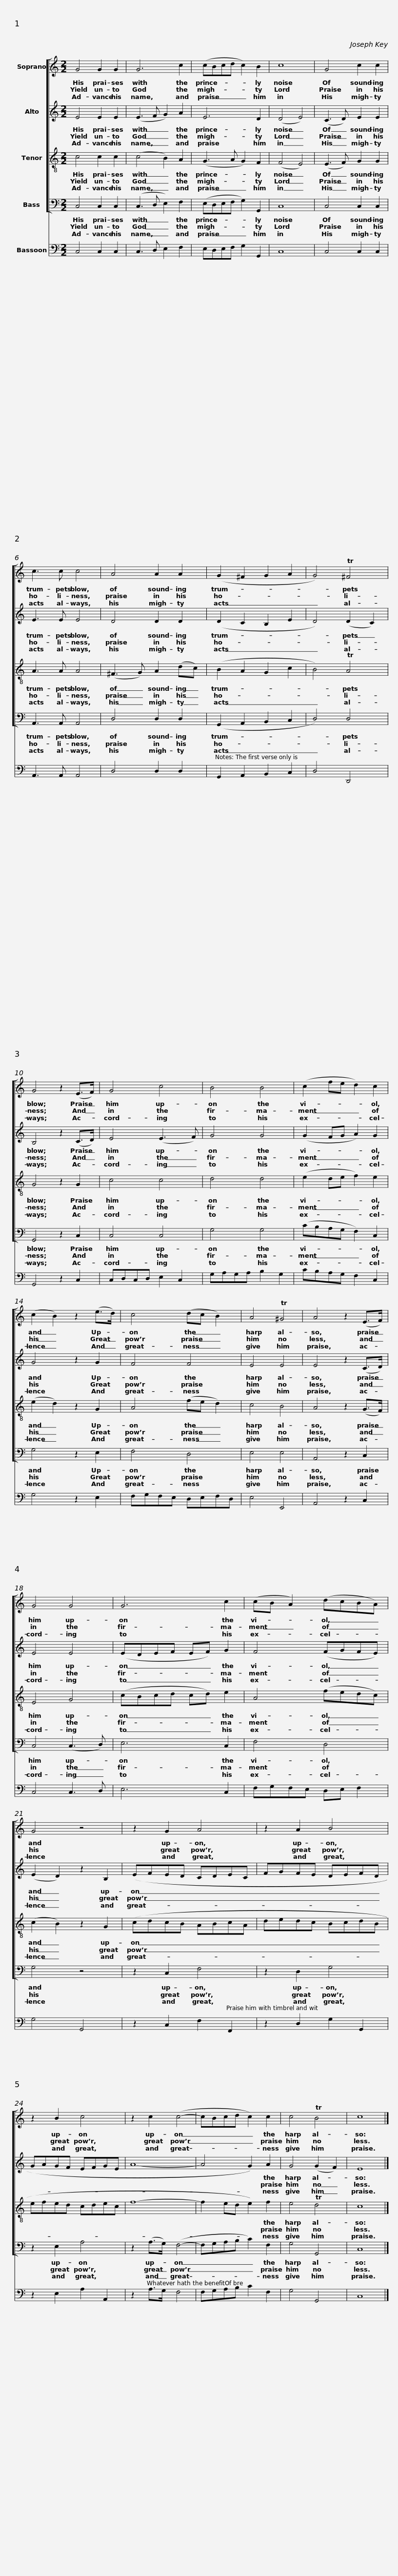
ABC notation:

X:1
%%score [ 1 2 3 4 ] 5
L:1/8
M:2/2
I:linebreak $
K:C
V:1 treble
V:2 treble
V:3 treble-8 transpose=-12
V:4 bass
V:5 bass
V:1
 G4 G2 G2 | G6 c2 | (cBcd c2) B2 | c8 | G4 c2 c2 |$ %5
 c3 c c4 | A4 A2 A2 |$ (G2 ^F2 G2 A2 | G4) T^F4 | G4 z2 (E>F) | %10
 G4 c4 | B4 B4 | (c2 fe d2) c2 | (c2 B2) z2 (e>d) |$ c4 (dc B2) | %15
 A4 T^G4 | A4 z2 (E>F) | G4 G4 | G6 c2 | (cB A2) (dcBA) |$ %20
 G4 z4 |$ z2 G2 A4 | z2 A2 B4 | z2 B2 c4 | z2 c2 (c4- | %25
 cBcd c2) c2 | c4 TB4 |$ c8 |] %28
V:2
 E4 E2 E2 | (E3 F G2) A2 | E6 D2 | (D4 E4) | (C3 D) E2 E2 |$ %5
 E3 E E4 | D4 D2 D2 |$ (D2 C2 B,2 E2 | D4) (D2 C2) | B,4 z2 (C>D) | %10
 E4 (E3 F) | G4 G4 | (G2 FG A2) G2 | G4 z2 G2 |$ F4 F4 | %15
 E4 E4 | E4 z2 (C>D) | E4 E4 | (EDEF EF) G2 | F4 (FGFE) |$ %20
 (E2 D2) z2 B,2 |$ (EFED CDEC | FGFE DEFD | GAGF EFGE | A8- | %25
 A4 G2) A2 | G4 (G2 F2) |$ E8 |] %28
V:3
 c4 c2 c2 | (c4 B2) A2 | (G3 A G2) F2 | (F4 E4) | (E3 F) G2 G2 |$ %5
 A3 A A4 | (^F3 G) A2 (dc) |$ (B2 A2 G2 c2 | B4) TA4 | G4 z2 G2 | %10
 c4 c4 | d4 d4 | (e2 de f2) e2 | (e2 d2) z2 G2 |$ A4 (fe d2) | %15
 c4 B4 | A4 z2 (G>F) | E4 G4 | (cBcd cd) e2 | A4 (fedc) |$ %20
 (c2 B2) z2 G2 |$ (cdcB ABcA | dedc BcdB | efed cdec | f8- | %25
 f2 ed e2) f2 | e4 Td4 |$ c8 |] %28
V:4
 C,4 C,2 C,2 | (C,3 D, E,2) F,2 | (E,D,E,F, G,2) G,,2 | C,8 | C,4 C,2 C,2 |$ %5
 A,,3 A,, A,,4 | D,4 D,2 D,2 |$ (G,,2 A,,2 B,,2 C,2 | D,4) D,4 | G,,4 z2 C,2 | %10
 C,4 C,4 | G,4 G,4 | (CB,A,G, F,2) C,2 | G,4 z2 E,2 |$ F,4 D,4 | %15
 E,4 E,4 | A,,4 z2 C,2 | C,4 (C,3 D,) | E,6 C,2 | F,4 D,4 |$ %20
 G,4 z4 |$ z2 C,2 F,4 | z2 D,2 G,4 | z2 E,2 A,4 | z2 (A,>G,) (F,4- | %25
 F,G,A,B, C2) F,2 | G,4 G,,4 |$ C,8 |] %28
V:5
 C,4 C,2 C,2 | C,3 D, E,2 F,2 | E,D,E,F, G,2 G,,2 | C,8 | C,4 C,2 C,2 |$ %5
 A,,3 A,, A,,4 | D,4 D,2 D,2 |$ G,,2 A,,2 B,,2 C,2 | D,4 D,,4 | G,,4 z2 C,2 | %10
 C,D,C,D, E,2 C,2 | G,A,G,A, B,2 G,2 | CB,A,G, F,2 C,2 | G,4 z2 E,2 |$ F,G,F,E, D,E,F,D, | %15
 E,4 E,,4 | A,,4 z2 C,2 | C,4 C,3 D, | E,6 C,2 | F,G,F,E, D,E, F,2 |$ %20
 G,4 G,,4 |$ z2 C,2 F,2 F,,2 | z2 D,2 G,2 G,,2 | z2 E,2 A,2 A,,2 | z2 A,>G, F,4 | %25
 F,G,A,B, C2 F,2 | G,4 G,,4 |$ C,8 |] %28
